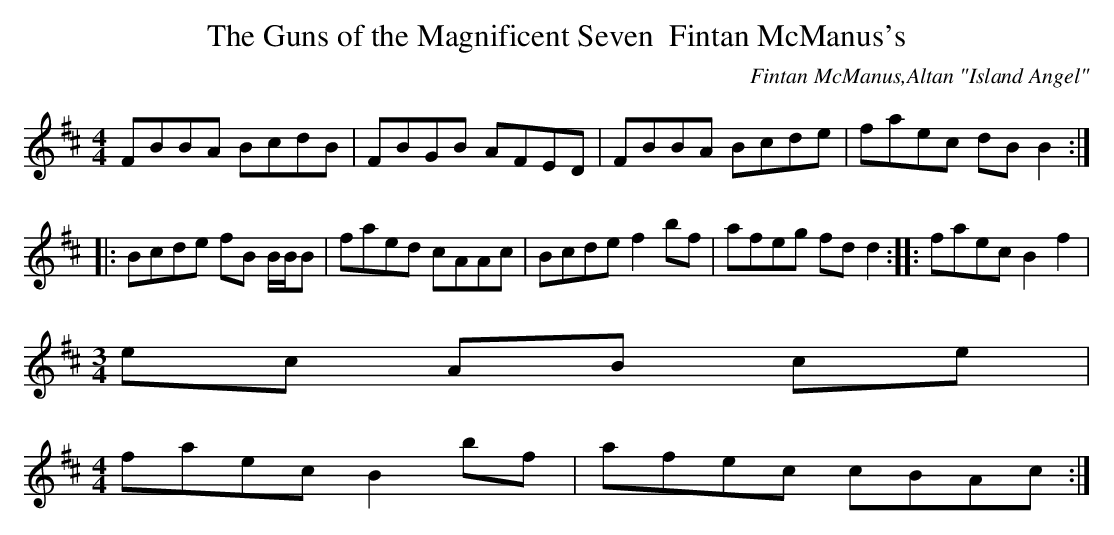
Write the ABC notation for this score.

X:1
T:The Guns of the Magnificent Seven  Fintan McManus's
C:Fintan McManus,Altan "Island Angel"
M:4/4
L:1/8
K:Bm
FBBA BcdB |FBGB AFED |FBBA Bcde |faec dBB2 ::Bcde fB B/B/B |faed cAAc |Bcde f2 bf |afeg fdd2 ::faec B2 f2 |
M:3/4     %Meter
L:1/8     %
ec AB ce |
M:4/4     %Meter
L:1/8     %
faec B2 bf |afec cBAc :|
